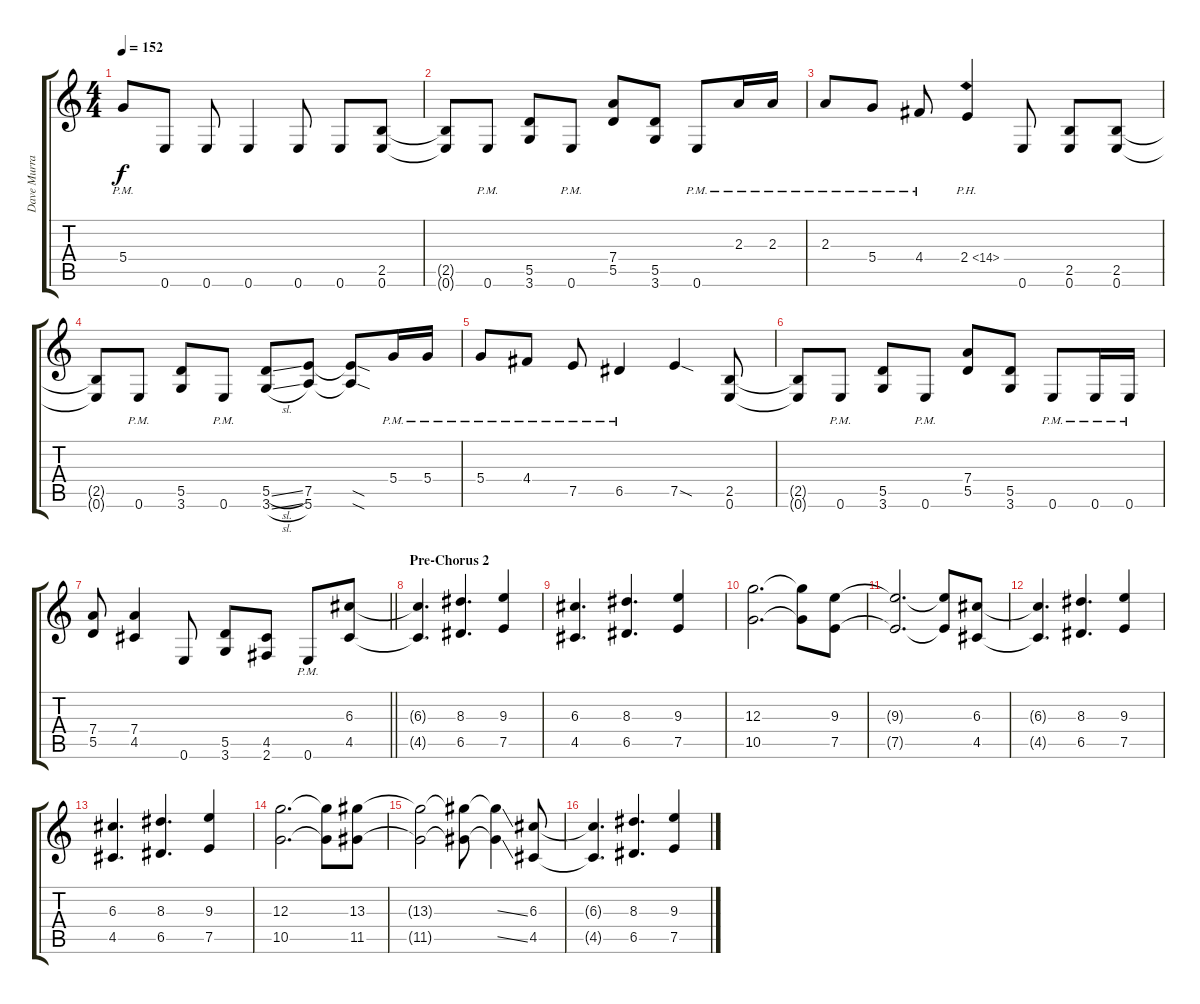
\track ("Dave Murray" "Dave Murra") {instrument overdrivenguitar}
\staff {score tabs}
\tuning (E4 B3 G3 D3 A2 E2) {hide}
\ts (4 4)
\tempo 152
\clef g2
\ks c
5.4{pm}.8{dy f} 0.6.8 0.6.8 0.6.4 0.6.8 0.6.8 (2.5 0.6).8 |
(2.5{t} 0.6{t}).8 0.6{pm}.8 (5.5 3.6).8 0.6{pm}.8 (7.4 5.5).8 (5.5 3.6).8 0.6{pm}.8 2.3{pm}.16 2.3{pm}.16 |
2.3{pm}.8 5.4{pm}.8 4.4{pm}.8 2.4{ph 12}.4 0.6.8 (2.5 0.6).8 (2.5 0.6).8 |
(2.5{t} 0.6{t}).8 0.6{pm}.8 (5.5 3.6).8 0.6{pm}.8 (5.5{sl} 3.6{sl}).8 (7.5 5.6).8 (7.5{sod t} 5.6{sod t}).8 5.4{pm}.16 5.4{pm}.16 |
5.4{pm}.8 4.4{pm}.8 7.5{pm}.8 6.5{pm}.4 7.5{sod}.4 (2.5 0.6).8 |
(2.5{t} 0.6{t}).8 0.6{pm}.8 (5.5 3.6).8 0.6{pm}.8 (7.4 5.5).8 (5.5 3.6).8 0.6{pm}.8 0.6{pm}.16 0.6{pm}.16 |
\barLineRight lightlight
(7.4 5.5).8 (7.4 4.5).4 0.6.8 (5.5 3.6).8 (4.5 2.6).8 0.6{pm}.8 (6.3 4.5).8 |
\section ("" "Pre-Chorus 2")
(6.3{t} 4.5{t}).4{d} (8.3 6.5).4{d} (9.3 7.5).4 |
(6.3 4.5).4{d} (8.3 6.5).4{d} (9.3 7.5).4 |
(12.3 10.5).2{d} (12.3{t} 10.5{t}).8 (9.3 7.5).8 |
(9.3{t} 7.5{t}).2{d} (9.3{t} 7.5{t}).8 (6.3 4.5).8 |
(6.3{t} 4.5{t}).4{d} (8.3 6.5).4{d} (9.3 7.5).4 |
(6.3 4.5).4{d} (8.3 6.5).4{d} (9.3 7.5).4 |
(12.3 10.5).2{d} (12.3{t} 10.5{t}).8 (13.3 11.5).8 |
(13.3{t} 11.5{t}).2 (13.3{t} 11.5{t}).8 (13.3{ss t} 11.5{ss t}).4 (6.3 4.5).8 |
(6.3{t} 4.5{t}).4{d} (8.3 6.5).4{d} (9.3 7.5).4
